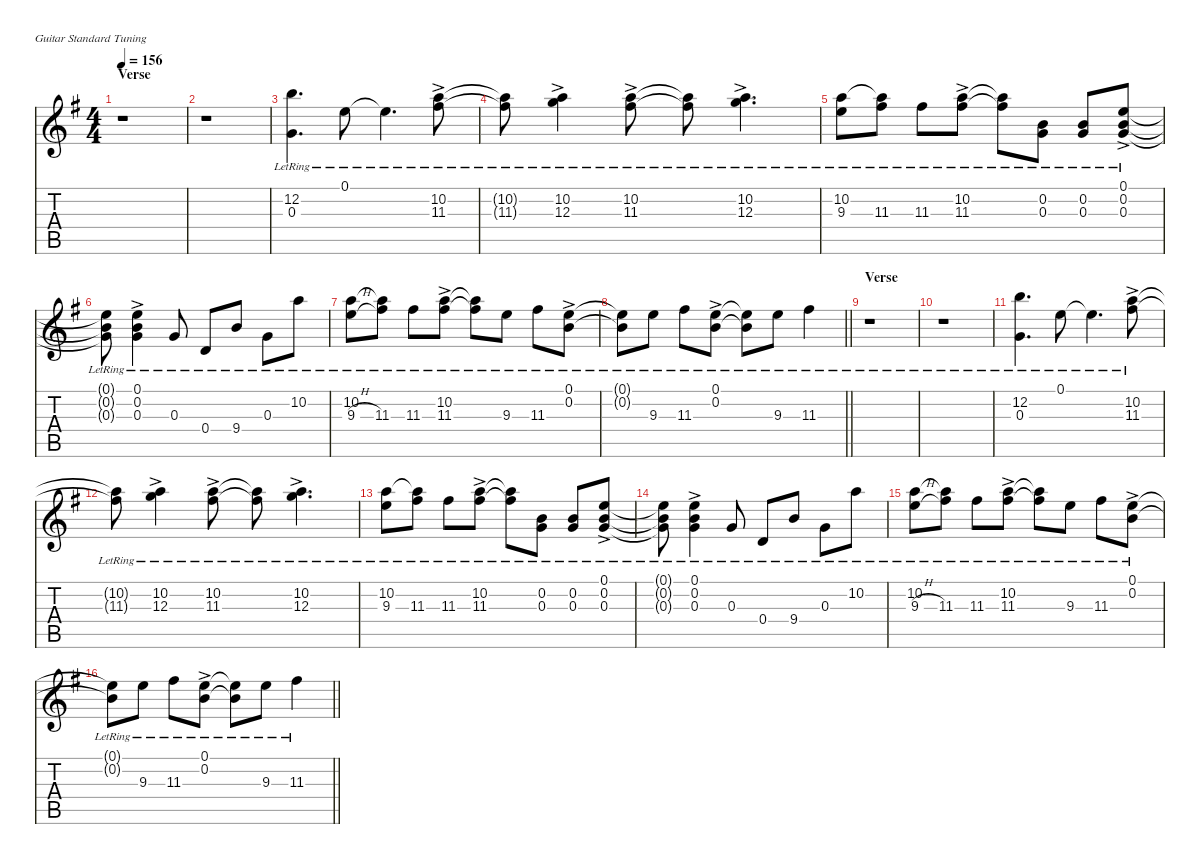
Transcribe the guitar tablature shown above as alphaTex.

\defaultSystemsLayout 4
\hideDynamics
\bracketExtendMode nobrackets
\singleTrackTrackNamePolicy hidden
\multiTrackTrackNamePolicy hidden
\otherSystemsTrackNameOrientation horizontal
\track ("Mandolin 2" "el.guit.") {instrument electricguitarclean}
\staff {score tabs}
\tuning (E4 B3 G3 D3 A2 E2)
\ts (4 4)
\section ("" "Verse")
\tempo 156
\clef g2
\ks g
r.1{dy f beam Down} |
r.1{beam Down} |
(12.2{lr acc forcenatural} 0.3{lr acc forcenatural}).4{d beam Down} 0.1{lr acc forcenatural}.8{beam Down} 0.1{lr t acc forcenatural}.4{d beam Down} (10.2{ac lr acc forcenatural} 11.3{ac lr acc #}).8{beam Down} |
(10.2{lr t acc forcenatural} 11.3{lr t acc #}).8{beam Down} (10.2{ac lr acc forcenatural} 12.3{ac lr acc forcenatural}).4{beam Down} (10.2{ac lr acc forcenatural} 11.3{ac lr acc #}).8{beam Down} (10.2{lr t acc forcenatural} 11.3{lr t acc #}).8{beam Down} (10.2{ac lr acc forcenatural} 12.3{ac lr acc forcenatural}).4{d beam Down} |
(10.2{lr acc forcenatural} 9.3{lr acc forcenatural}).8{beam Down} (10.2{lr t acc forcenatural} 11.3{lr acc #}).8{beam Down} 11.3{lr acc #}.8{beam Down} (10.2{ac lr acc forcenatural} 11.3{ac lr acc #}).8{beam Down} (10.2{lr t acc forcenatural} 11.3{lr t acc #}).8{beam Down} (0.2{lr acc forcenatural} 0.3{lr acc forcenatural}).8{beam Down} (0.2{lr acc forcenatural} 0.3{lr acc forcenatural}).8{beam Up} (0.1{ac lr acc forcenatural} 0.2{ac lr acc forcenatural} 0.3{ac lr acc forcenatural}).8{beam Up} |
(0.1{lr t acc forcenatural} 0.2{lr t acc forcenatural} 0.3{lr t acc forcenatural}).8{beam Down} (0.1{ac lr acc forcenatural} 0.2{ac lr acc forcenatural} 0.3{ac lr acc forcenatural}).4{beam Down} 0.3{lr acc forcenatural}.8{beam Up} 0.4{lr acc forcenatural}.8{beam Up} 9.4{lr acc forcenatural}.8{beam Up} 0.3{lr acc forcenatural}.8{beam Down} 10.2{lr acc forcenatural}.8{beam Down} |
(10.2{lr acc forcenatural} 9.3{h acc forcenatural}).8{beam Down} (10.2{lr t acc forcenatural} 11.3{lr acc #}).8{beam Down} 11.3{lr acc #}.8{beam Down} (10.2{ac lr acc forcenatural} 11.3{ac lr acc #}).8{beam Down} (10.2{lr t acc forcenatural} 11.3{lr t acc #}).8{beam Down} 9.3{lr acc forcenatural}.8{beam Down} 11.3{lr acc #}.8{beam Down} (0.1{ac lr acc forcenatural} 0.2{ac lr acc forcenatural}).8{beam Down} |
\barLineRight lightlight
(0.1{lr t acc forcenatural} 0.2{lr t acc forcenatural}).8{beam Down} 9.3{lr acc forcenatural}.8{beam Down} 11.3{lr acc #}.8{beam Down} (0.1{ac lr acc forcenatural} 0.2{ac lr acc forcenatural}).8{beam Down} (0.1{lr t acc forcenatural} 0.2{lr t acc forcenatural}).8{beam Down} 9.3{lr acc forcenatural}.8{beam Down} 11.3{lr acc #}.4{beam Down} |
\section ("" "Verse")
r.1{beam Down} |
r.1{beam Down} |
(12.2{lr acc forcenatural} 0.3{lr acc forcenatural}).4{d beam Down} 0.1{lr acc forcenatural}.8{beam Down} 0.1{lr t acc forcenatural}.4{d beam Down} (10.2{ac lr acc forcenatural} 11.3{ac lr acc #}).8{beam Down} |
(10.2{lr t acc forcenatural} 11.3{lr t acc #}).8{beam Down} (10.2{ac lr acc forcenatural} 12.3{ac lr acc forcenatural}).4{beam Down} (10.2{ac lr acc forcenatural} 11.3{ac lr acc #}).8{beam Down} (10.2{lr t acc forcenatural} 11.3{lr t acc #}).8{beam Down} (10.2{ac lr acc forcenatural} 12.3{ac lr acc forcenatural}).4{d beam Down} |
(10.2{lr acc forcenatural} 9.3{lr acc forcenatural}).8{beam Down} (10.2{lr t acc forcenatural} 11.3{lr acc #}).8{beam Down} 11.3{lr acc #}.8{beam Down} (10.2{ac lr acc forcenatural} 11.3{ac lr acc #}).8{beam Down} (10.2{lr t acc forcenatural} 11.3{lr t acc #}).8{beam Down} (0.2{lr acc forcenatural} 0.3{lr acc forcenatural}).8{beam Down} (0.2{lr acc forcenatural} 0.3{lr acc forcenatural}).8{beam Up} (0.1{ac lr acc forcenatural} 0.2{ac lr acc forcenatural} 0.3{ac lr acc forcenatural}).8{beam Up} |
(0.1{lr t acc forcenatural} 0.2{lr t acc forcenatural} 0.3{lr t acc forcenatural}).8{beam Down} (0.1{ac lr acc forcenatural} 0.2{ac lr acc forcenatural} 0.3{ac lr acc forcenatural}).4{beam Down} 0.3{lr acc forcenatural}.8{beam Up} 0.4{lr acc forcenatural}.8{beam Up} 9.4{lr acc forcenatural}.8{beam Up} 0.3{lr acc forcenatural}.8{beam Down} 10.2{lr acc forcenatural}.8{beam Down} |
(10.2{lr acc forcenatural} 9.3{h acc forcenatural}).8{beam Down} (10.2{lr t acc forcenatural} 11.3{lr acc #}).8{beam Down} 11.3{lr acc #}.8{beam Down} (10.2{ac lr acc forcenatural} 11.3{ac lr acc #}).8{beam Down} (10.2{lr t acc forcenatural} 11.3{lr t acc #}).8{beam Down} 9.3{lr acc forcenatural}.8{beam Down} 11.3{lr acc #}.8{beam Down} (0.1{ac lr acc forcenatural} 0.2{ac lr acc forcenatural}).8{beam Down} |
\barLineRight lightlight
(0.1{lr t acc forcenatural} 0.2{lr t acc forcenatural}).8{beam Down} 9.3{lr acc forcenatural}.8{beam Down} 11.3{lr acc #}.8{beam Down} (0.1{ac lr acc forcenatural} 0.2{ac lr acc forcenatural}).8{beam Down} (0.1{lr t acc forcenatural} 0.2{lr t acc forcenatural}).8{beam Down} 9.3{lr acc forcenatural}.8{beam Down} 11.3{lr acc #}.4{beam Down}
